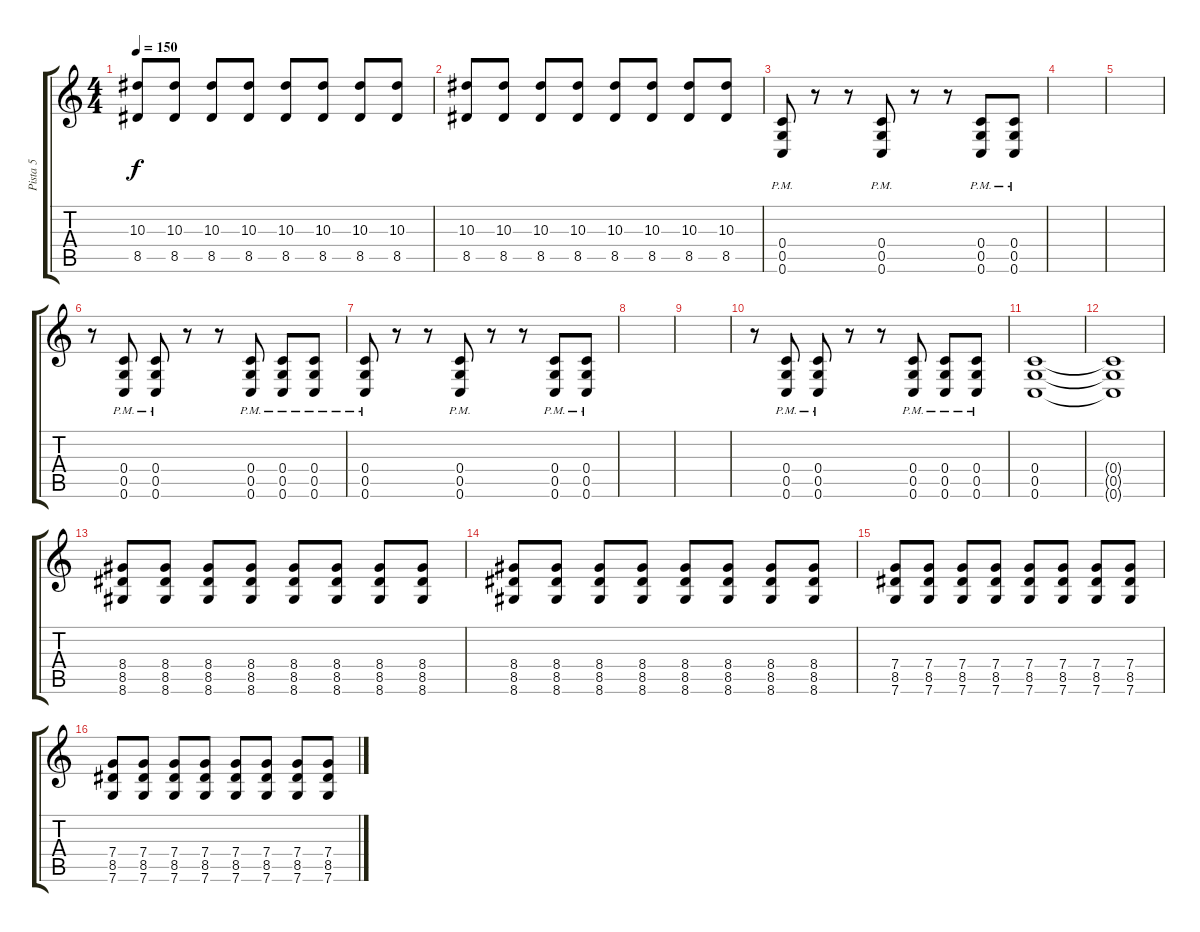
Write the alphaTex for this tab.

\track ("Pista 5" "Pista 5") {instrument distortionguitar}
\staff {score tabs}
\tuning (D4 A3 F3 C3 G2 C2) {hide}
\ts (4 4)
\tempo 150
\clef g2
\ks c
(10.3 8.5).8{dy f} (10.3 8.5).8 (10.3 8.5).8 (10.3 8.5).8 (10.3 8.5).8 (10.3 8.5).8 (10.3 8.5).8 (10.3 8.5).8 |
(10.3 8.5).8 (10.3 8.5).8 (10.3 8.5).8 (10.3 8.5).8 (10.3 8.5).8 (10.3 8.5).8 (10.3 8.5).8 (10.3 8.5).8 |
(0.4{pm} 0.5{pm} 0.6{pm}).8 r.8 r.8 (0.4{pm} 0.5{pm} 0.6{pm}).8 r.8 r.8 (0.4{pm} 0.5{pm} 0.6{pm}).8 (0.4{pm} 0.5{pm} 0.6{pm}).8 |
|
|
r.8 (0.4{pm} 0.5{pm} 0.6{pm}).8 (0.4{pm} 0.5{pm} 0.6{pm}).8 r.8 r.8 (0.4{pm} 0.5{pm} 0.6{pm}).8 (0.4{pm} 0.5{pm} 0.6{pm}).8 (0.4{pm} 0.5{pm} 0.6{pm}).8 |
(0.4{pm} 0.5{pm} 0.6{pm}).8 r.8 r.8 (0.4{pm} 0.5{pm} 0.6{pm}).8 r.8 r.8 (0.4{pm} 0.5{pm} 0.6{pm}).8 (0.4{pm} 0.5{pm} 0.6{pm}).8 |
|
|
r.8 (0.4{pm} 0.5{pm} 0.6{pm}).8 (0.4{pm} 0.5{pm} 0.6{pm}).8 r.8 r.8 (0.4{pm} 0.5{pm} 0.6{pm}).8 (0.4{pm} 0.5{pm} 0.6{pm}).8 (0.4{pm} 0.5{pm} 0.6{pm}).8 |
(0.4 0.5 0.6).1 |
(0.4{t} 0.5{t} 0.6{t}).1 |
(8.4 8.5 8.6).8 (8.4 8.5 8.6).8 (8.4 8.5 8.6).8 (8.4 8.5 8.6).8 (8.4 8.5 8.6).8 (8.4 8.5 8.6).8 (8.4 8.5 8.6).8 (8.4 8.5 8.6).8 |
(8.4 8.5 8.6).8 (8.4 8.5 8.6).8 (8.4 8.5 8.6).8 (8.4 8.5 8.6).8 (8.4 8.5 8.6).8 (8.4 8.5 8.6).8 (8.4 8.5 8.6).8 (8.4 8.5 8.6).8 |
(7.4 8.5 7.6).8 (7.4 8.5 7.6).8 (7.4 8.5 7.6).8 (7.4 8.5 7.6).8 (7.4 8.5 7.6).8 (7.4 8.5 7.6).8 (7.4 8.5 7.6).8 (7.4 8.5 7.6).8 |
(7.4 8.5 7.6).8 (7.4 8.5 7.6).8 (7.4 8.5 7.6).8 (7.4 8.5 7.6).8 (7.4 8.5 7.6).8 (7.4 8.5 7.6).8 (7.4 8.5 7.6).8 (7.4 8.5 7.6).8
